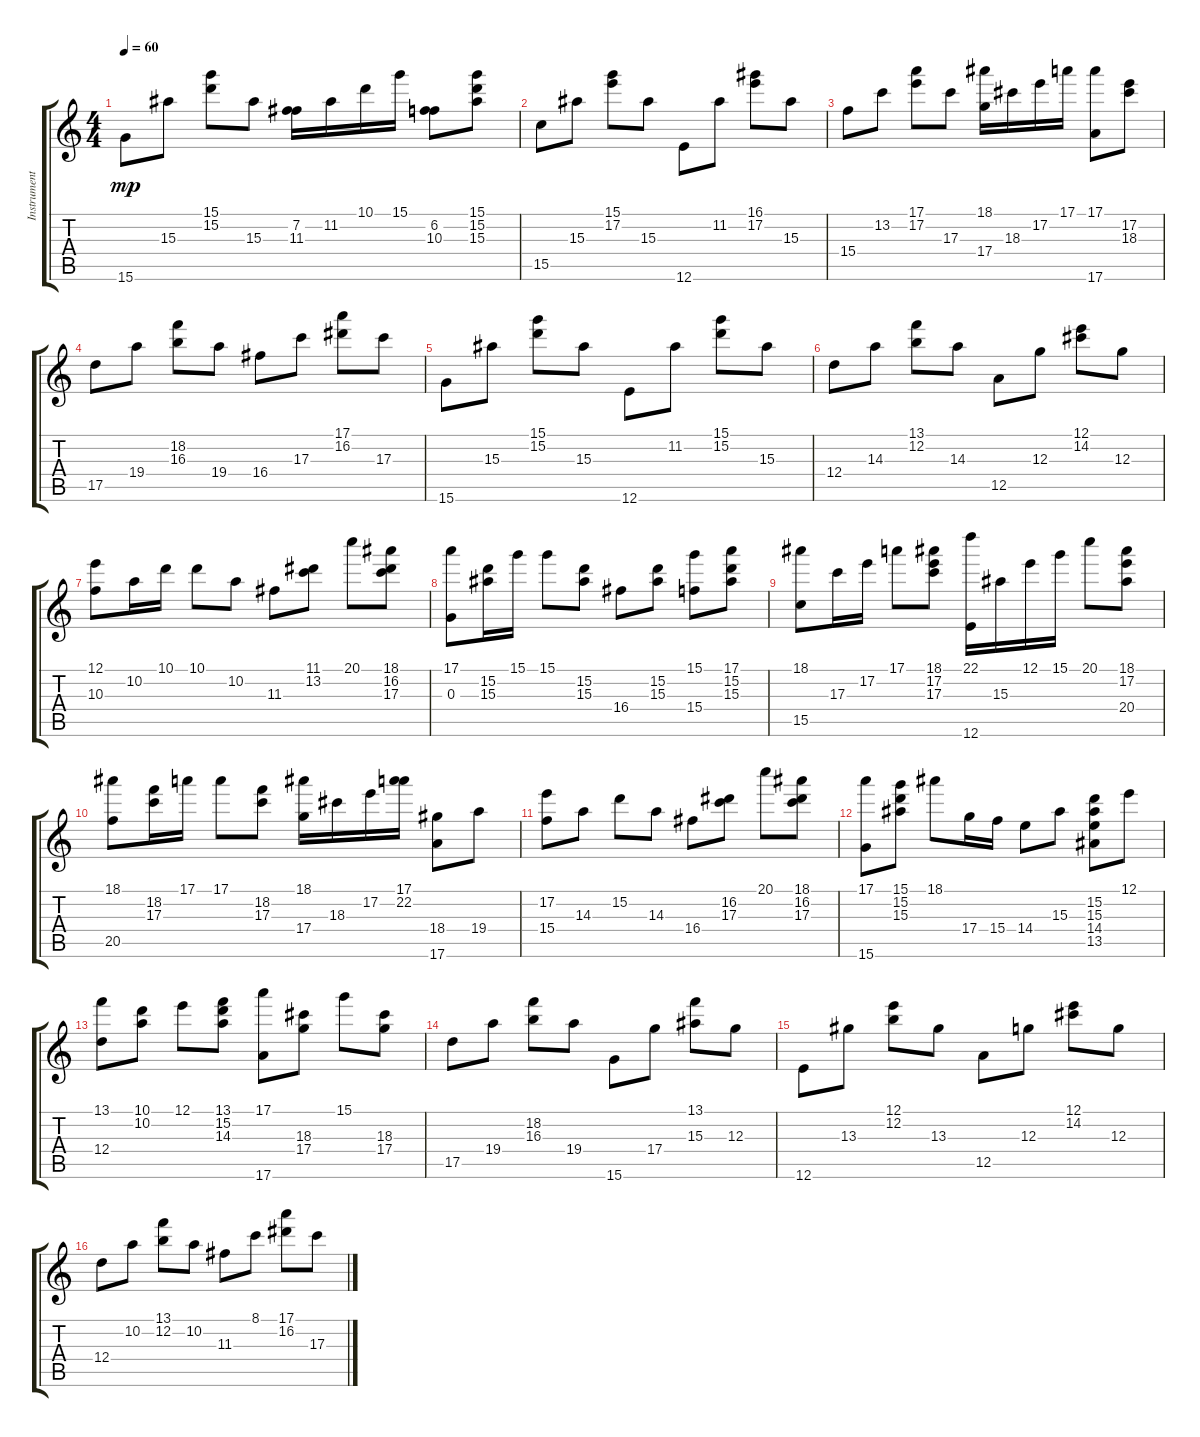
\track ("Instrument25" "Instrument") {instrument acousticguitarnylon}
\staff {score tabs}
\tuning (E4 B3 G3 D3 A2 E2) {hide}
\ts (4 4)
\tempo 60
\clef g2
\ks c
15.6.8{dy mp} 15.3.8 (15.1 15.2).8 15.3.8 (7.2 11.3).16 11.2.16 10.1.16 15.1.16 (6.2 10.3).8 (15.1 15.2 15.3).8 |
15.5.8 15.3.8 (15.1 17.2).8 15.3.8 12.6.8 11.2.8 (16.1 17.2).8 15.3.8 |
15.4.8 13.2.8 (17.1 17.2).8 17.3.8 (18.1 17.4).16 18.3.16 17.2.16 17.1.16 (17.1 17.6).8 (17.2 18.3).8 |
17.5.8 19.4.8 (18.2 16.3).8 19.4.8 16.4.8 17.3.8 (17.1 16.2).8 17.3.8 |
15.6.8 15.3.8 (15.1 15.2).8 15.3.8 12.6.8 11.2.8 (15.1 15.2).8 15.3.8 |
12.4.8 14.3.8 (13.1 12.2).8 14.3.8 12.5.8 12.3.8 (12.1 14.2).8 12.3.8 |
(12.1 10.3).8 10.2.16 10.1.16 10.1.8 10.2.8 11.3.8 (11.1 13.2).8 20.1.8 (18.1 16.2 17.3).8 |
(17.1 0.3).8 (15.2 15.3).16 15.1.16 15.1.8 (15.2 15.3).8 16.4.8 (15.2 15.3).8 (15.1 15.4).8 (17.1 15.2 15.3).8 |
(18.1 15.5).8 17.3.16 17.2.16 17.1.8 (18.1 17.2 17.3).8 (22.1 12.6).16 15.3.16 12.1.16 15.1.16 20.1.8 (18.1 17.2 20.4).8 |
(18.1 20.5).8 (18.2 17.3).16 17.1.16 17.1.8 (18.2 17.3).8 (18.1 17.4).16 18.3.16 17.2.16 (17.1 22.2).16 (18.4 17.6).8 19.4.8 |
(17.2 15.4).8 14.3.8 15.2.8 14.3.8 16.4.8 (16.2 17.3).8 20.1.8 (18.1 16.2 17.3).8 |
(17.1 15.6).8 (15.1 15.2 15.3).8 18.1.8 17.4.16 15.4.16 14.4.8 15.3.8 (15.2 15.3 14.4 13.5).8 12.1.8 |
(13.1 12.4).8 (10.1 10.2).8 12.1.8 (13.1 15.2 14.3).8 (17.1 17.6).8 (18.3 17.4).8 15.1.8 (18.3 17.4).8 |
17.5.8 19.4.8 (18.2 16.3).8 19.4.8 15.6.8 17.4.8 (13.1 15.3).8 12.3.8 |
12.6.8 13.3.8 (12.1 12.2).8 13.3.8 12.5.8 12.3.8 (12.1 14.2).8 12.3.8 |
12.4.8 10.2.8 (13.1 12.2).8 10.2.8 11.3.8 8.1.8 (17.1 16.2).8 17.3.8
